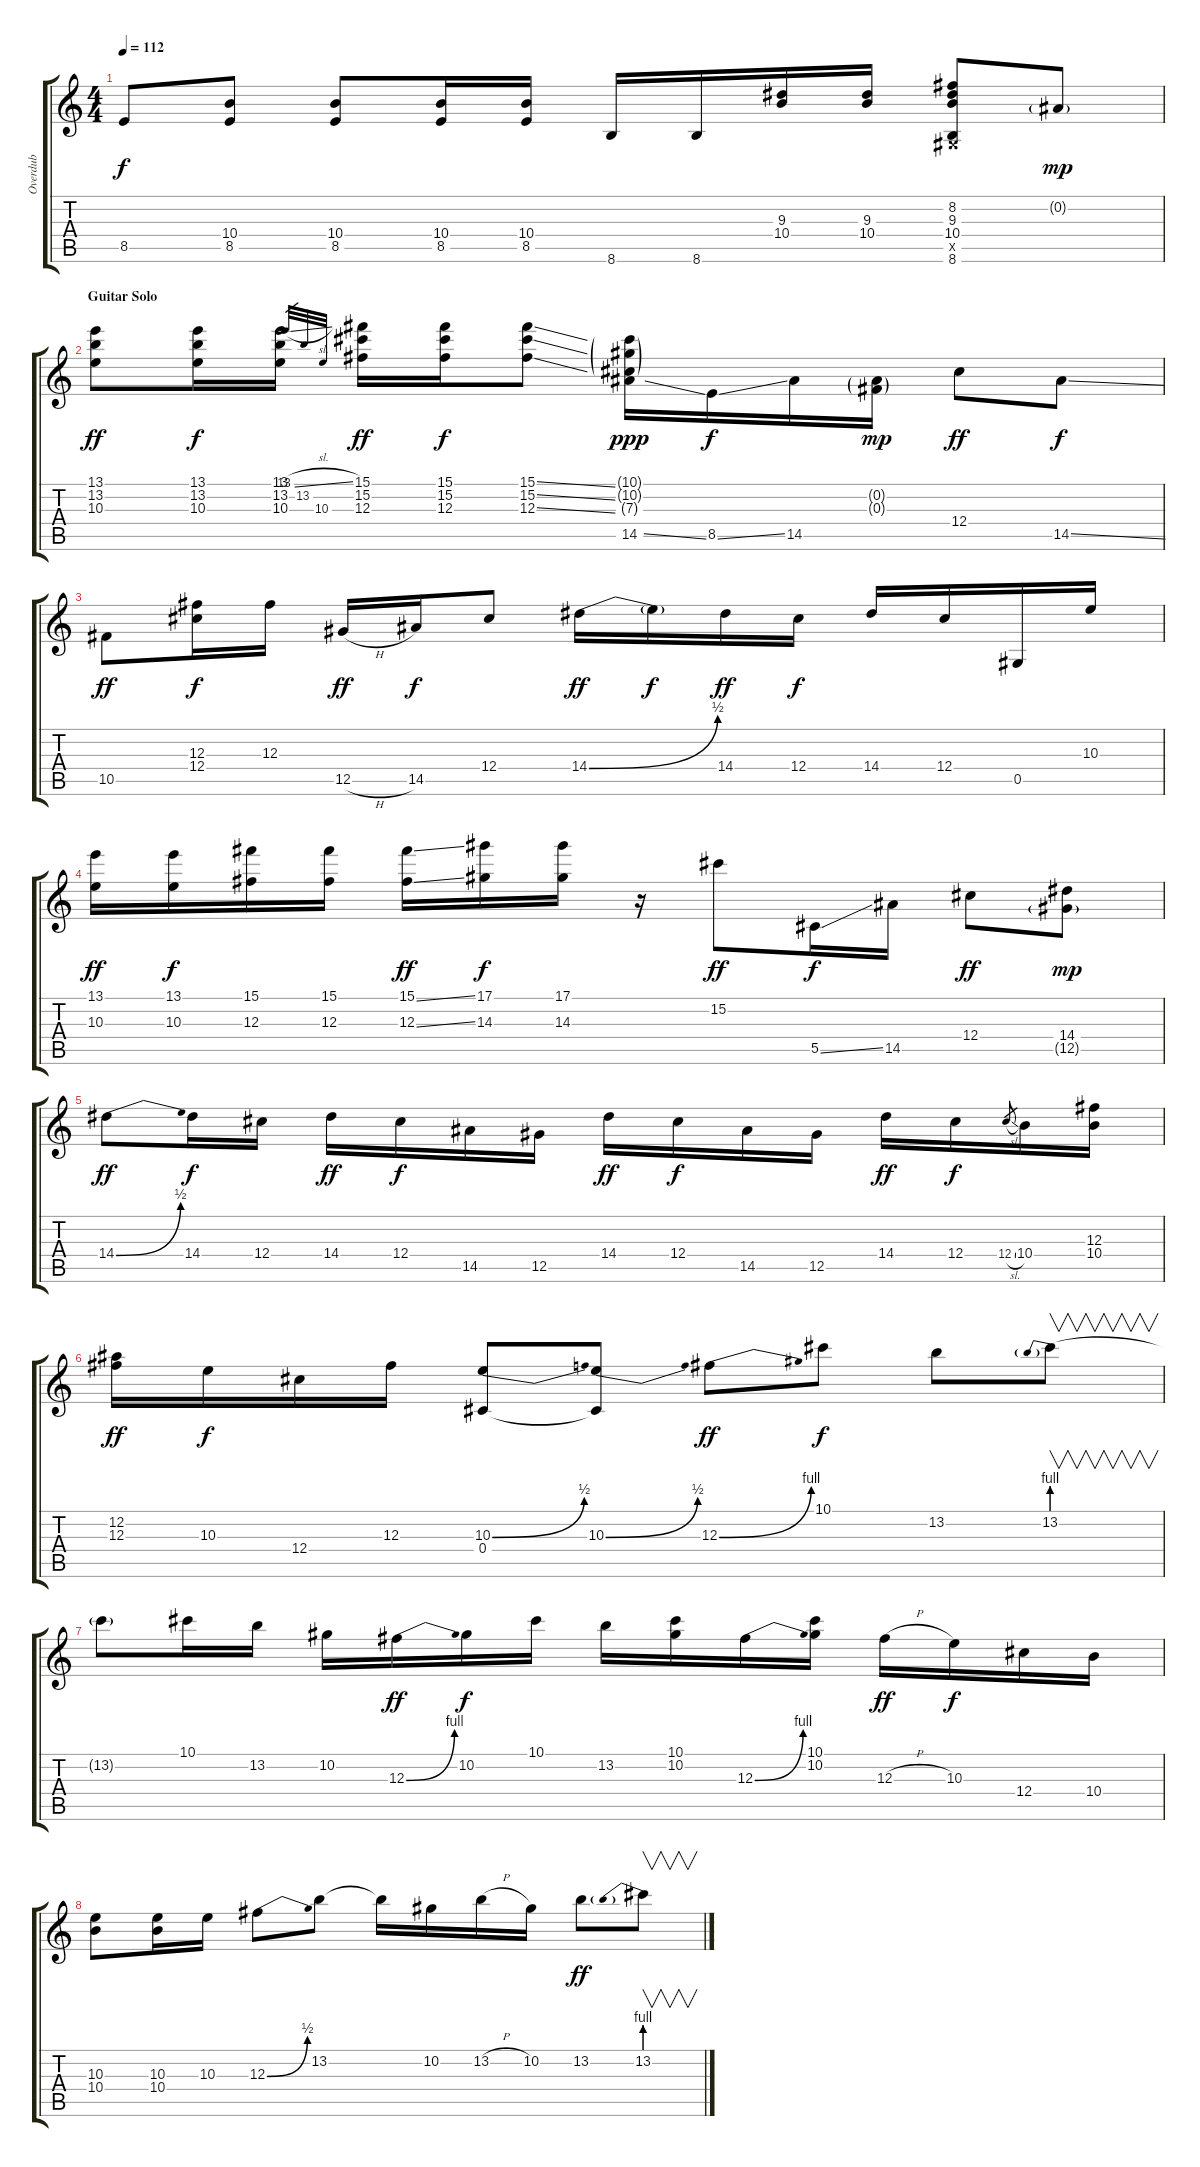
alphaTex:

\track ("Overdub" "Overdub") {instrument fretlessbass}
\staff {score tabs}
\tuning (Eb4 Bb3 Gb3 Db3 Ab2 Eb2) {hide}
\ts (4 4)
\tempo 112
\clef g2
\ks c
8.5.8{dy f} (10.4 8.5).8 (10.4 8.5).8 (10.4 8.5).16 (10.4 8.5).16 8.6.16 8.6.16 (9.3 10.4).16 (9.3 10.4).16 (8.2 9.3 10.4 0.5{x} 8.6).8 0.2{g}.8{dy mp} |
\section ("" "Guitar Solo")
(13.1 13.2 10.3).8{dy ff} (13.1 13.2 10.3).16{dy f} (13.1 13.2 10.3).16 13.1{sl}.32{gr} 13.2.32{gr} 10.3.32{gr} (15.1 15.2 12.3).16{dy ff} (15.1 15.2 12.3).16{dy f} (15.1{ss} 15.2{ss} 12.3{ss}).8 (10.1{g} 10.2{g} 7.3{g} 14.5{ss}).16{dy ppp} 8.5{ss}.16{dy f} 14.5.16 (0.2{g} 0.3{g}).16{dy mp} 12.4.8{dy ff} 14.5{ss}.8{dy f} |
10.5.8{dy ff} (12.3 12.4).16{dy f} 12.3.16 12.5{h}.16{dy ff} 14.5.16{dy f} 12.4.8 14.4{be (bend 0 0 60 2)}.16{dy ff} 14.4{t}.16{dy f} 14.4.16{dy ff} 12.4.16{dy f} 14.4.16 12.4.16 0.5.16 10.3.16 |
(13.1 10.3).16{dy ff} (13.1 10.3).16{dy f} (15.1 12.3).16 (15.1 12.3).16 (15.1{ss} 12.3{ss}).16{dy ff} (17.1 14.3).16{dy f} (17.1 14.3).16 r.16 15.2.8{dy ff} 5.5{ss}.16{dy f} 14.5.16 12.4.8{dy ff} (14.4 12.5{g}).8{dy mp} |
14.4{be (bend 0 0 60 2)}.8{dy ff} 14.4.16{dy f} 12.4.16 14.4.16{dy ff} 12.4.16{dy f} 14.5.16 12.5.16 14.4.16{dy ff} 12.4.16{dy f} 14.5.16 12.5.16 14.4.16{dy ff} 12.4.16{dy f} 12.4{sl}.8{gr} 10.4.16 (12.3 10.4).16 |
(12.2 12.3).16{dy ff} 10.3.16{dy f} 12.4.16 12.3.16 (10.3{be (bend 0 0 60 2)} 0.4).8 (10.3{be (bend 0 0 60 2)} 0.4{t}).8 12.3{be (bend 0 0 60 4)}.8{dy ff} 10.1.8{dy f} 13.2.8 13.2{be (prebend 0 4 60 4)}.8{v} |
13.2{t}.8 10.1.16 13.2.16 10.2.16 12.3{be (bend 0 0 60 4)}.16{dy ff} 10.2.16{dy f} 10.1.16 13.2.16 (10.1 10.2).16 12.3{be (bend 0 0 60 4)}.16 (10.1 10.2).16 12.3{h}.16{dy ff} 10.3.16{dy f} 12.4.16 10.4.16 |
(10.3 10.4).8 (10.3 10.4).16 10.3.16 12.3{be (bend 0 0 60 2)}.8 13.2.8 13.2{t}.16 10.2.16 13.2{h}.16 10.2.16 13.2.8{dy ff} 13.2{be (prebend 0 4 60 4)}.8{v}
